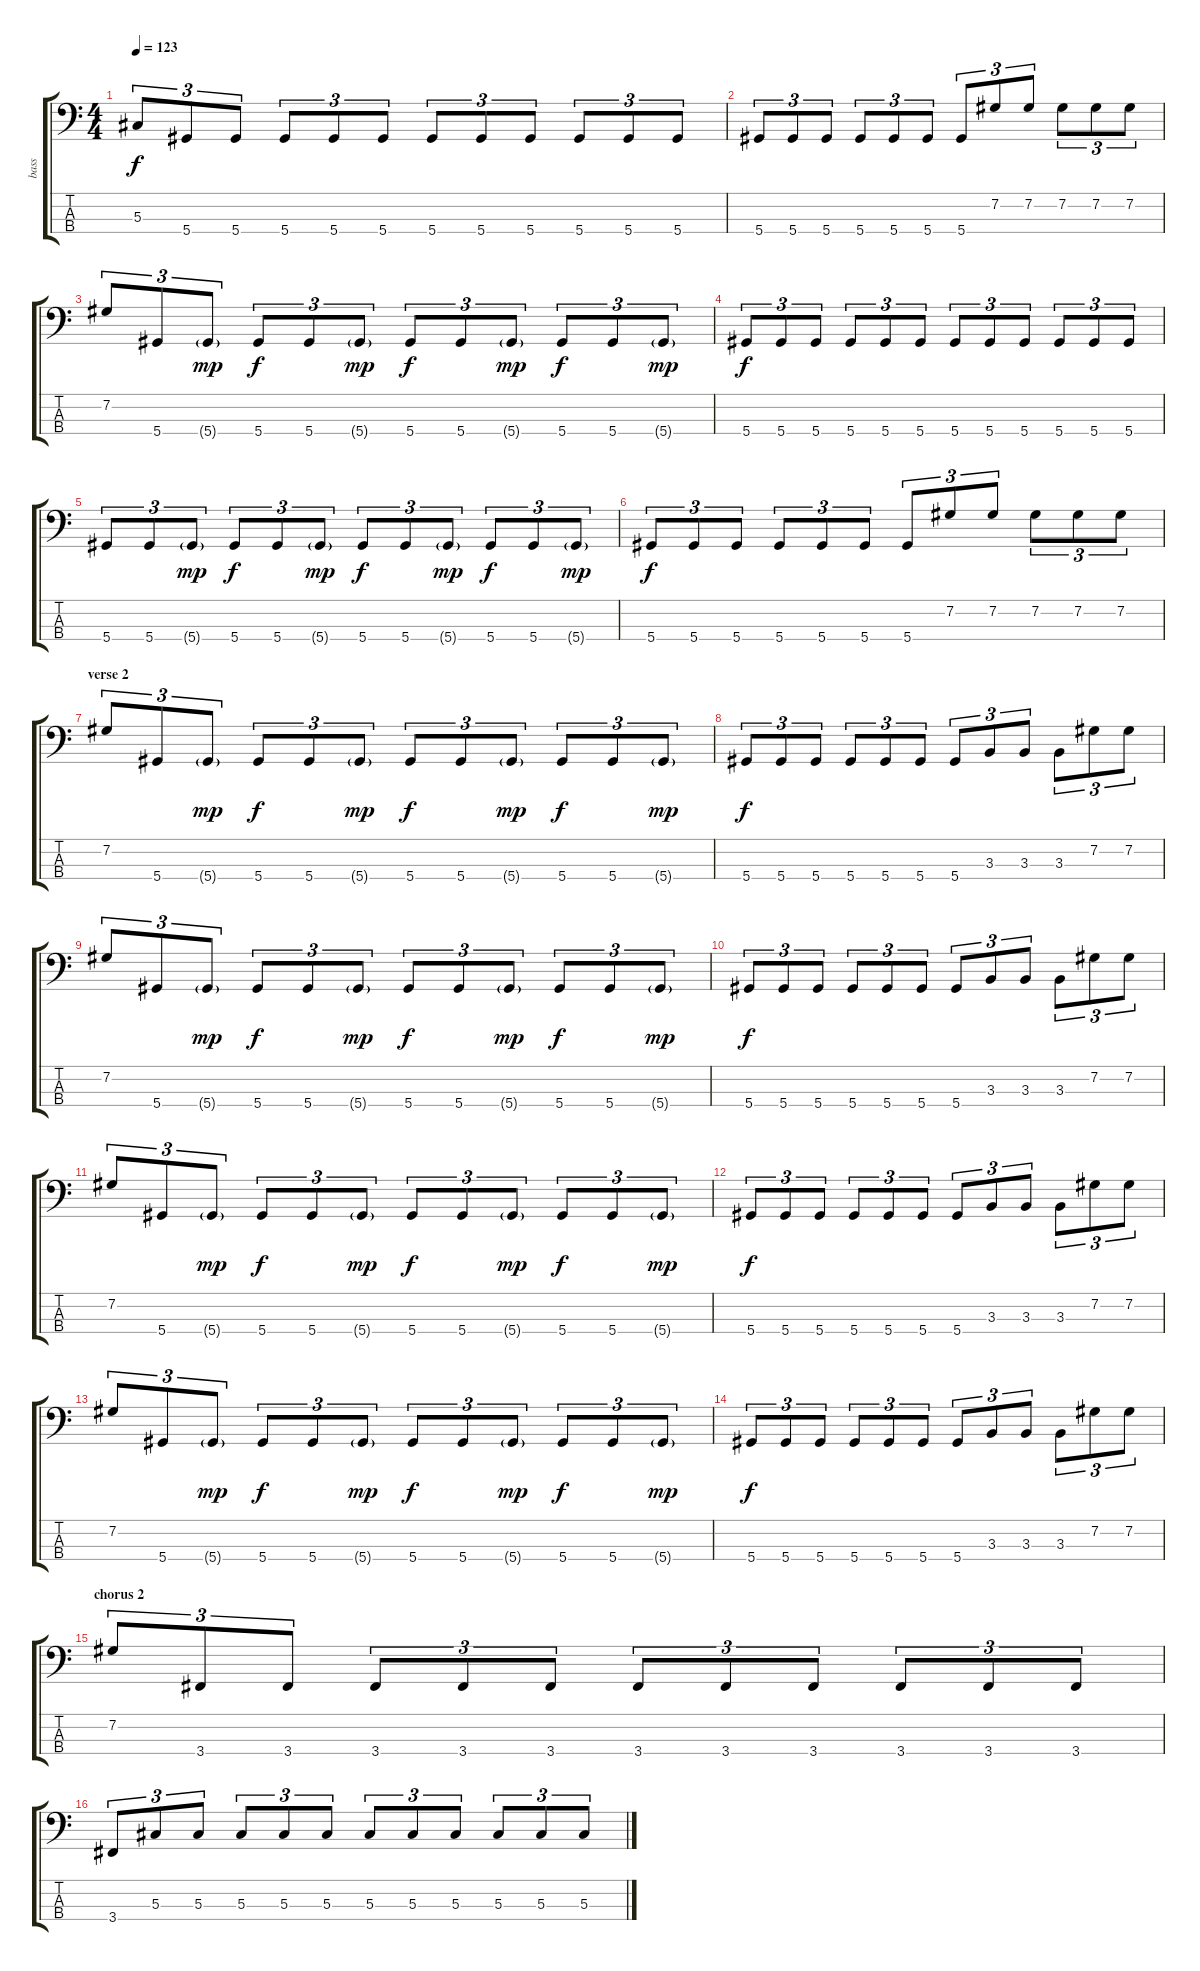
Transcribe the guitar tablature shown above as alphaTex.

\track ("bass " "bass ") {instrument electricguitarjazz}
\staff {score tabs}
\tuning (Gb2 Db2 Ab1 Eb1) {hide}
\ts (4 4)
\tempo 123
\clef f4
\ks c
5.3.8{tu (3 2) txt "" dy f} 5.4.8{tu (3 2) txt ""} 5.4.8{tu (3 2) txt ""} 5.4.8{tu (3 2) txt ""} 5.4.8{tu (3 2) txt ""} 5.4.8{tu (3 2) txt ""} 5.4.8{tu (3 2) txt ""} 5.4.8{tu (3 2) txt ""} 5.4.8{tu (3 2) txt ""} 5.4.8{tu (3 2) txt ""} 5.4.8{tu (3 2) txt ""} 5.4.8{tu (3 2) txt ""} |
5.4.8{tu (3 2) txt ""} 5.4.8{tu (3 2) txt ""} 5.4.8{tu (3 2) txt ""} 5.4.8{tu (3 2) txt ""} 5.4.8{tu (3 2) txt ""} 5.4.8{tu (3 2) txt ""} 5.4.8{tu (3 2) txt ""} 7.2.8{tu (3 2) txt ""} 7.2.8{tu (3 2) txt ""} 7.2.8{tu (3 2) txt ""} 7.2.8{tu (3 2) txt ""} 7.2.8{tu (3 2) txt ""} |
7.2.8{tu (3 2) txt ""} 5.4.8{tu (3 2) txt ""} 5.4{g}.8{tu (3 2) txt "" dy mp} 5.4.8{tu (3 2) txt "" dy f} 5.4.8{tu (3 2) txt ""} 5.4{g}.8{tu (3 2) txt "" dy mp} 5.4.8{tu (3 2) txt "" dy f} 5.4.8{tu (3 2) txt ""} 5.4{g}.8{tu (3 2) txt "" dy mp} 5.4.8{tu (3 2) txt "" dy f} 5.4.8{tu (3 2) txt ""} 5.4{g}.8{tu (3 2) txt "" dy mp} |
5.4.8{tu (3 2) txt "" dy f} 5.4.8{tu (3 2) txt ""} 5.4.8{tu (3 2) txt ""} 5.4.8{tu (3 2) txt ""} 5.4.8{tu (3 2) txt ""} 5.4.8{tu (3 2) txt ""} 5.4.8{tu (3 2) txt ""} 5.4.8{tu (3 2) txt ""} 5.4.8{tu (3 2) txt ""} 5.4.8{tu (3 2) txt ""} 5.4.8{tu (3 2) txt ""} 5.4.8{tu (3 2) txt ""} |
5.4.8{tu (3 2) txt ""} 5.4.8{tu (3 2) txt ""} 5.4{g}.8{tu (3 2) txt "" dy mp} 5.4.8{tu (3 2) txt "" dy f} 5.4.8{tu (3 2) txt ""} 5.4{g}.8{tu (3 2) txt "" dy mp} 5.4.8{tu (3 2) txt "" dy f} 5.4.8{tu (3 2) txt ""} 5.4{g}.8{tu (3 2) txt "" dy mp} 5.4.8{tu (3 2) txt "" dy f} 5.4.8{tu (3 2) txt ""} 5.4{g}.8{tu (3 2) txt "" dy mp} |
5.4.8{tu (3 2) txt "" dy f} 5.4.8{tu (3 2) txt ""} 5.4.8{tu (3 2) txt ""} 5.4.8{tu (3 2) txt ""} 5.4.8{tu (3 2) txt ""} 5.4.8{tu (3 2) txt ""} 5.4.8{tu (3 2) txt ""} 7.2.8{tu (3 2) txt ""} 7.2.8{tu (3 2) txt ""} 7.2.8{tu (3 2) txt ""} 7.2.8{tu (3 2) txt ""} 7.2.8{tu (3 2) txt ""} |
\section ("" "verse 2")
7.2.8{tu (3 2) txt ""} 5.4.8{tu (3 2) txt ""} 5.4{g}.8{tu (3 2) txt "" dy mp} 5.4.8{tu (3 2) txt "" dy f} 5.4.8{tu (3 2) txt ""} 5.4{g}.8{tu (3 2) txt "" dy mp} 5.4.8{tu (3 2) txt "" dy f} 5.4.8{tu (3 2) txt ""} 5.4{g}.8{tu (3 2) txt "" dy mp} 5.4.8{tu (3 2) txt "" dy f} 5.4.8{tu (3 2) txt ""} 5.4{g}.8{tu (3 2) txt "" dy mp} |
5.4.8{tu (3 2) txt "" dy f} 5.4.8{tu (3 2) txt ""} 5.4.8{tu (3 2) txt ""} 5.4.8{tu (3 2) txt ""} 5.4.8{tu (3 2) txt ""} 5.4.8{tu (3 2) txt ""} 5.4.8{tu (3 2) txt ""} 3.3.8{tu (3 2) txt ""} 3.3.8{tu (3 2) txt ""} 3.3.8{tu (3 2) txt ""} 7.2.8{tu (3 2) txt ""} 7.2.8{tu (3 2) txt ""} |
7.2.8{tu (3 2) txt ""} 5.4.8{tu (3 2) txt ""} 5.4{g}.8{tu (3 2) txt "" dy mp} 5.4.8{tu (3 2) txt "" dy f} 5.4.8{tu (3 2) txt ""} 5.4{g}.8{tu (3 2) txt "" dy mp} 5.4.8{tu (3 2) txt "" dy f} 5.4.8{tu (3 2) txt ""} 5.4{g}.8{tu (3 2) txt "" dy mp} 5.4.8{tu (3 2) txt "" dy f} 5.4.8{tu (3 2) txt ""} 5.4{g}.8{tu (3 2) txt "" dy mp} |
5.4.8{tu (3 2) txt "" dy f} 5.4.8{tu (3 2) txt ""} 5.4.8{tu (3 2) txt ""} 5.4.8{tu (3 2) txt ""} 5.4.8{tu (3 2) txt ""} 5.4.8{tu (3 2) txt ""} 5.4.8{tu (3 2) txt ""} 3.3.8{tu (3 2) txt ""} 3.3.8{tu (3 2) txt ""} 3.3.8{tu (3 2) txt ""} 7.2.8{tu (3 2) txt ""} 7.2.8{tu (3 2) txt ""} |
7.2.8{tu (3 2) txt ""} 5.4.8{tu (3 2) txt ""} 5.4{g}.8{tu (3 2) txt "" dy mp} 5.4.8{tu (3 2) txt "" dy f} 5.4.8{tu (3 2) txt ""} 5.4{g}.8{tu (3 2) txt "" dy mp} 5.4.8{tu (3 2) txt "" dy f} 5.4.8{tu (3 2) txt ""} 5.4{g}.8{tu (3 2) txt "" dy mp} 5.4.8{tu (3 2) txt "" dy f} 5.4.8{tu (3 2) txt ""} 5.4{g}.8{tu (3 2) txt "" dy mp} |
5.4.8{tu (3 2) txt "" dy f} 5.4.8{tu (3 2) txt ""} 5.4.8{tu (3 2) txt ""} 5.4.8{tu (3 2) txt ""} 5.4.8{tu (3 2) txt ""} 5.4.8{tu (3 2) txt ""} 5.4.8{tu (3 2) txt ""} 3.3.8{tu (3 2) txt ""} 3.3.8{tu (3 2) txt ""} 3.3.8{tu (3 2) txt ""} 7.2.8{tu (3 2) txt ""} 7.2.8{tu (3 2) txt ""} |
7.2.8{tu (3 2) txt ""} 5.4.8{tu (3 2) txt ""} 5.4{g}.8{tu (3 2) txt "" dy mp} 5.4.8{tu (3 2) txt "" dy f} 5.4.8{tu (3 2) txt ""} 5.4{g}.8{tu (3 2) txt "" dy mp} 5.4.8{tu (3 2) txt "" dy f} 5.4.8{tu (3 2) txt ""} 5.4{g}.8{tu (3 2) txt "" dy mp} 5.4.8{tu (3 2) txt "" dy f} 5.4.8{tu (3 2) txt ""} 5.4{g}.8{tu (3 2) txt "" dy mp} |
5.4.8{tu (3 2) txt "" dy f} 5.4.8{tu (3 2) txt ""} 5.4.8{tu (3 2) txt ""} 5.4.8{tu (3 2) txt ""} 5.4.8{tu (3 2) txt ""} 5.4.8{tu (3 2) txt ""} 5.4.8{tu (3 2) txt ""} 3.3.8{tu (3 2) txt ""} 3.3.8{tu (3 2) txt ""} 3.3.8{tu (3 2) txt ""} 7.2.8{tu (3 2) txt ""} 7.2.8{tu (3 2) txt ""} |
\section ("" "chorus 2")
7.2.8{tu (3 2) txt ""} 3.4.8{tu (3 2) txt ""} 3.4.8{tu (3 2) txt ""} 3.4.8{tu (3 2) txt ""} 3.4.8{tu (3 2) txt ""} 3.4.8{tu (3 2) txt ""} 3.4.8{tu (3 2) txt ""} 3.4.8{tu (3 2) txt ""} 3.4.8{tu (3 2) txt ""} 3.4.8{tu (3 2) txt ""} 3.4.8{tu (3 2) txt ""} 3.4.8{tu (3 2) txt ""} |
3.4.8{tu (3 2) txt ""} 5.3.8{tu (3 2) txt ""} 5.3.8{tu (3 2) txt ""} 5.3.8{tu (3 2) txt ""} 5.3.8{tu (3 2) txt ""} 5.3.8{tu (3 2) txt ""} 5.3.8{tu (3 2) txt ""} 5.3.8{tu (3 2) txt ""} 5.3.8{tu (3 2) txt ""} 5.3.8{tu (3 2) txt ""} 5.3.8{tu (3 2) txt ""} 5.3.8{tu (3 2) txt ""}
